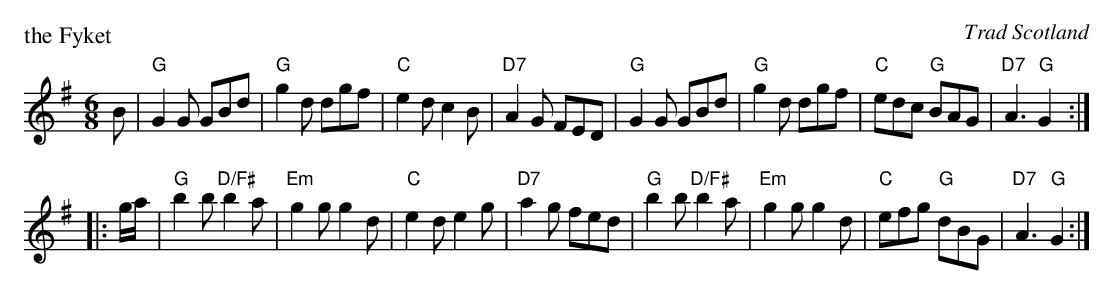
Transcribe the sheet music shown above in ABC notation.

X:1
P: the Fyket
O: Trad Scotland
M: 6/8
L: 1/8
K: G
   B \
| "G"G2G GBd | "G"g2d dgf | "C"e2d    c2B | "D7"A2G  FED \
| "G"G2G GBd | "G"g2d dgf | "C"edc "G"BAG | "D7"A3 "G"G2 :|
|: g/a/ \
| "G"b2b "D/F#"b2a | "Em"g2g g2d | "C"e2d    e2g | "D7"a2g  fed \
| "G"b2b "D/F#"b2a | "Em"g2g g2d | "C"efg "G"dBG | "D7"A3 "G"G2 :|
